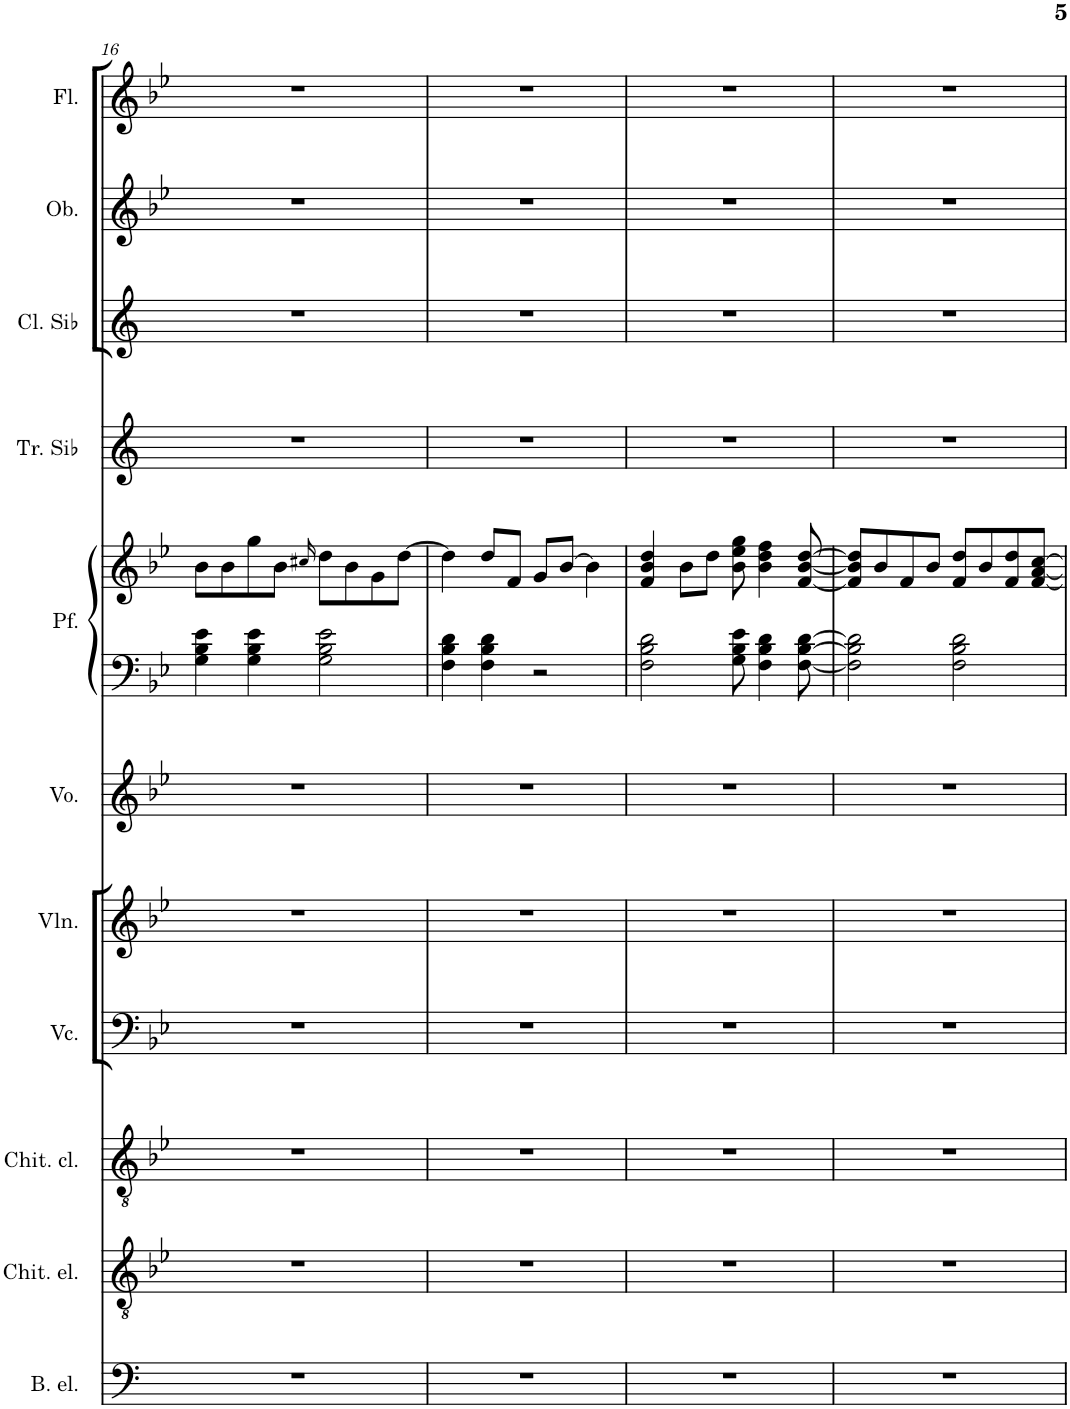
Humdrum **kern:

**kern	**kern	**kern	**kern	**kern	**kern	**kern	**kern	**kern	**kern	**kern	**kern
*part11	*part10	*part9	*part8	*part7	*part6	*part5	*part5	*part4	*part3	*part2	*part1
*staff12	*staff11	*staff10	*staff9	*staff8	*staff7	*staff6	*staff5	*staff4	*staff3	*staff2	*staff1
*I"Basso elettrico 6-corde	*I"Chitarra elettrica	*I"Chitarra classica	*I"Violoncello	*I"Violino	*I"Voce	*I"Piano	*	*I"Tromba in Sib	*I"Clarinetto in Sib	*I"Oboe	*I"Flauto
*I'B. el.	*I'Chit. el.	*I'Chit. cl.	*I'Vc.	*I'Vln.	*I'Vo.	*	*	*I'Tr. Sib	*I'Cl. Sib	*I'Ob.	*I'Fl.
!!LO:PB:g=z
*clefF4	*clefGv2	*clefGv2	*clefF4	*clefG2	*clefG2	*clefF4	*clefG2	*clefG2	*clefG2	*clefG2	*clefG2
*Trd7c12	*	*	*	*	*	*	*	*Trd1c2	*Trd1c2	*	*
*k[]	*k[b-e-]	*k[b-e-]	*k[b-e-]	*k[b-e-]	*k[b-e-]	*k[b-e-]	*k[b-e-]	*k[]	*k[]	*k[b-e-]	*k[b-e-]
*M4/4	*M4/4	*M4/4	*M4/4	*M4/4	*M4/4	*M4/4	*M4/4	*M4/4	*M4/4	*M4/4	*M4/4
=16	=16	=16	=16	=16	=16	=16	=16	=16	=16	=16	=16
1r	1r	1r	1r	1r	1r	4G\ 4B-\ 4e-\	8b-\L	1r	1r	1r	1r
.	.	.	.	.	.	.	8b-\	.	.	.	.
.	.	.	.	.	.	4G\ 4B-\ 4e-\	8gg\	.	.	.	.
.	.	.	.	.	.	.	8b-\J	.	.	.	.
.	.	.	.	.	.	.	16qcc#X/	.	.	.	.
.	.	.	.	.	.	2G\ 2B-\ 2e-\	8dd\L	.	.	.	.
.	.	.	.	.	.	.	8b-\	.	.	.	.
.	.	.	.	.	.	.	8g\	.	.	.	.
.	.	.	.	.	.	.	[8dd\J	.	.	.	.
=17	=17	=17	=17	=17	=17	=17	=17	=17	=17	=17	=17
1r	1r	1r	1r	1r	1r	4F\ 4B-\ 4d\	4dd\]	1r	1r	1r	1r
.	.	.	.	.	.	4F\ 4B-\ 4d\	8dd/L	.	.	.	.
.	.	.	.	.	.	.	8f/J	.	.	.	.
.	.	.	.	.	.	2r	8g/L	.	.	.	.
.	.	.	.	.	.	.	[8b-/J	.	.	.	.
.	.	.	.	.	.	.	4b-\]	.	.	.	.
=18	=18	=18	=18	=18	=18	=18	=18	=18	=18	=18	=18
1r	1r	1r	1r	1r	1r	2F\ 2B-\ 2d\	4f/ 4b-/ 4dd/	1r	1r	1r	1r
.	.	.	.	.	.	.	8b-\L	.	.	.	.
.	.	.	.	.	.	.	8dd\J	.	.	.	.
.	.	.	.	.	.	8G\ 8B-\ 8e-\	8b-\ 8ee-\ 8gg\	.	.	.	.
.	.	.	.	.	.	4F\ 4B-\ 4d\	4b-\ 4dd\ 4ff\	.	.	.	.
.	.	.	.	.	.	[8F\ [8B-\ [8d\	[8f/ [8b-/ [8dd/	.	.	.	.
=19	=19	=19	=19	=19	=19	=19	=19	=19	=19	=19	=19
1r	1r	1r	1r	1r	1r	2F\] 2B-\] 2d\]	8f/] 8b-/] 8dd/]L	1r	1r	1r	1r
.	.	.	.	.	.	.	8b-/	.	.	.	.
.	.	.	.	.	.	.	8f/	.	.	.	.
.	.	.	.	.	.	.	8b-/J	.	.	.	.
.	.	.	.	.	.	2F\ 2B-\ 2d\	8f/ 8dd/L	.	.	.	.
.	.	.	.	.	.	.	8b-/	.	.	.	.
.	.	.	.	.	.	.	8f/ 8dd/	.	.	.	.
.	.	.	.	.	.	.	[8f/ [8a/ [8cc/J	.	.	.	.
=	=	=	=	=	=	=	=	=	=	=	=
*-	*-	*-	*-	*-	*-	*-	*-	*-	*-	*-	*-
